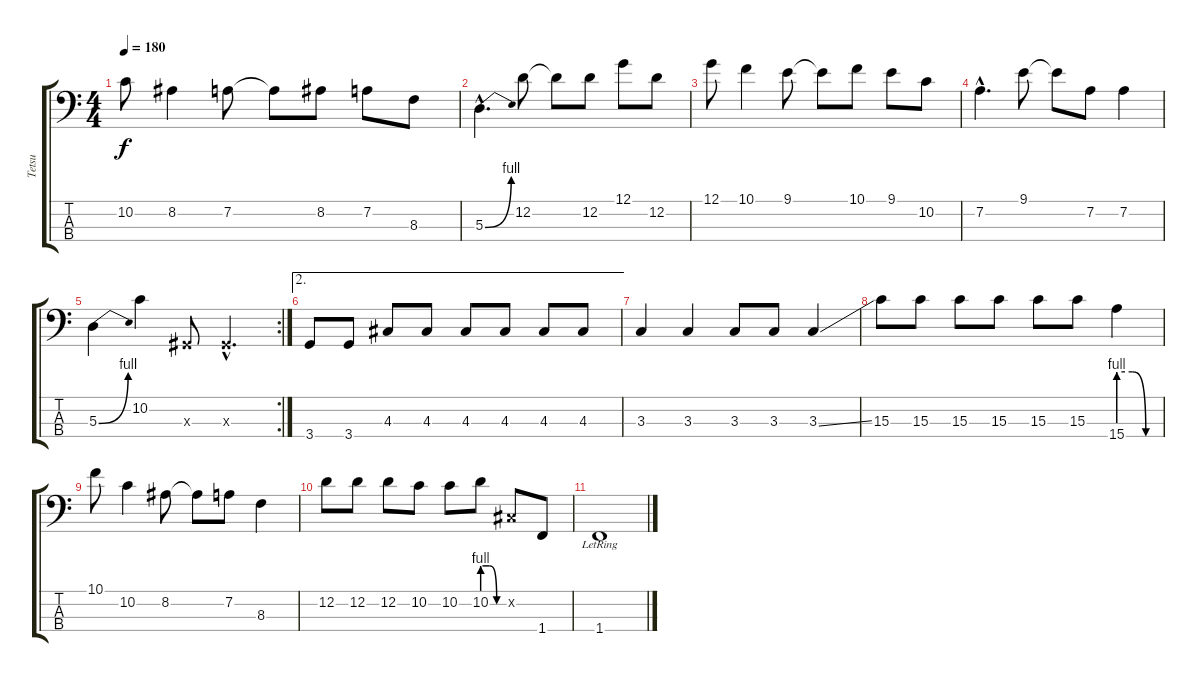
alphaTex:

\track ("Tetsu" "Tetsu") {instrument electricbasspick}
\staff {score tabs}
\tuning (G2 D2 A1 E1) {hide}
\ts (4 4)
\tempo 180
\clef f4
\ks c
10.2.8{dy f} 8.2.4 7.2.8 7.2{t}.8 8.2.8 7.2.8 8.3.8 |
5.3{be (bend 0 0 60 4) hac}.4{d} 12.2.8 12.2{t}.8 12.2.8 12.1.8 12.2.8 |
12.1.8 10.1.4 9.1.8 9.1{t}.8 10.1.8 9.1.8 10.2.8 |
7.2{hac}.4{d} 9.1.8 9.1{t}.8 7.2.8 7.2.4 |
\rc 2
5.3{be (bend 0 0 60 4)}.4 10.2.4 -1.3{x}.8 -1.3{hac x}.4{d} |
\ae 2
3.4.8 3.4.8 4.3.8 4.3.8 4.3.8 4.3.8 4.3.8 4.3.8 |
3.3.4 3.3.4 3.3.8 3.3.8 3.3{ss}.4 |
15.3.8 15.3.8 15.3.8 15.3.8 15.3.8 15.3.8 15.4{be (custom 0 4 20 4 40 0 60 0)}.4 |
10.1.8 10.2.4 8.2.8 8.2{t}.8 7.2.8 8.3.4 |
12.2.8 12.2.8 12.2.8 10.2.8 10.2.8 10.2{be (custom 0 4 20 4 40 0 60 0)}.8 -1.2{x}.8 1.4.8 |
1.4{lr}.1
